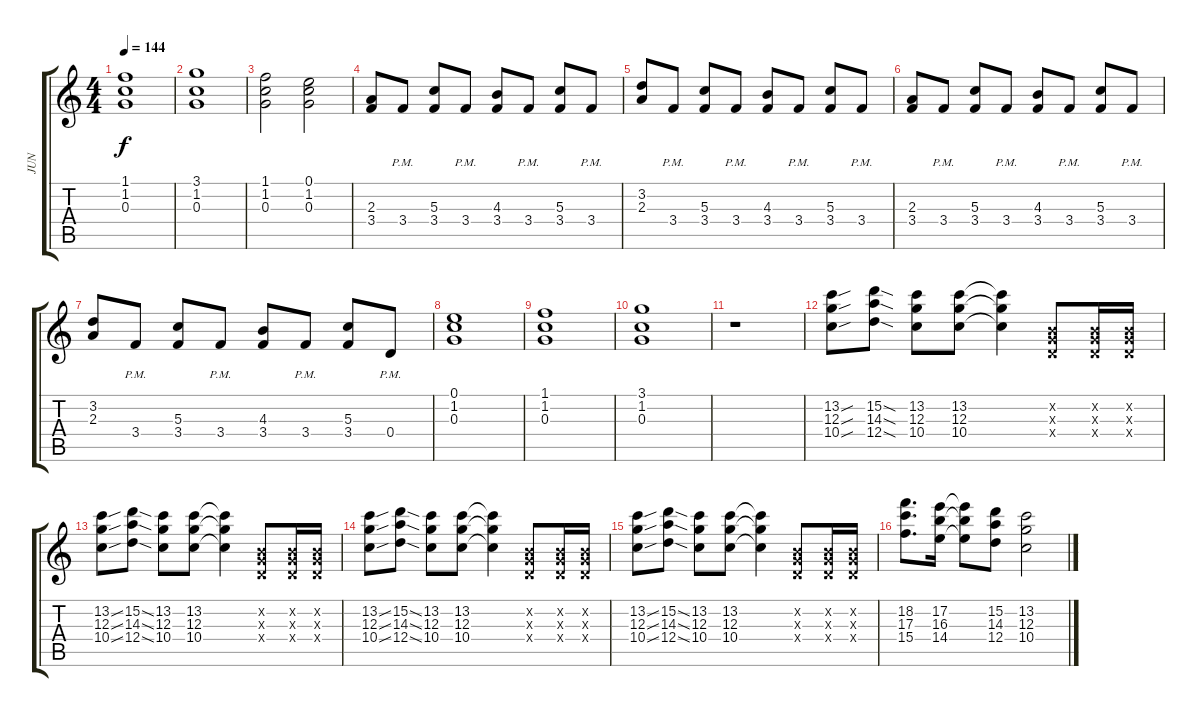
\track ("JUN" "JUN") {instrument distortionguitar}
\staff {score tabs}
\tuning (E4 B3 G3 D3 A2 E2) {hide}
\ts (4 4)
\tempo 144
\clef g2
\ks c
(1.1 1.2 0.3).1{dy f} |
(3.1 1.2 0.3).1 |
(1.1 1.2 0.3).2 (0.1 1.2 0.3).2 |
(2.3 3.4).8 3.4{pm}.8 (5.3 3.4).8 3.4{pm}.8 (4.3 3.4).8 3.4{pm}.8 (5.3 3.4).8 3.4{pm}.8 |
(3.2 2.3).8 3.4{pm}.8 (5.3 3.4).8 3.4{pm}.8 (4.3 3.4).8 3.4{pm}.8 (5.3 3.4).8 3.4{pm}.8 |
(2.3 3.4).8 3.4{pm}.8 (5.3 3.4).8 3.4{pm}.8 (4.3 3.4).8 3.4{pm}.8 (5.3 3.4).8 3.4{pm}.8 |
(3.2 2.3).8 3.4{pm}.8 (5.3 3.4).8 3.4{pm}.8 (4.3 3.4).8 3.4{pm}.8 (5.3 3.4).8 0.4{pm}.8 |
(0.1 1.2 0.3).1 |
(1.1 1.2 0.3).1 |
(3.1 1.2 0.3).1 |
r.1 |
(13.2{sou} 12.3{sou} 10.4{sou}).8 (15.2{sod} 14.3{sod} 12.4{sod}).8 (13.2 12.3 10.4).8 (13.2 12.3 10.4).8 (13.2{t} 12.3{t} 10.4{t}).4 (0.2{x} 0.3{x} 0.4{x}).8 (0.2{x} 0.3{x} 0.4{x}).16 (0.2{x} 0.3{x} 0.4{x}).16 |
(13.2{sou} 12.3{sou} 10.4{sou}).8 (15.2{sod} 14.3{sod} 12.4{sod}).8 (13.2 12.3 10.4).8 (13.2 12.3 10.4).8 (13.2{t} 12.3{t} 10.4{t}).4 (0.2{x} 0.3{x} 0.4{x}).8 (0.2{x} 0.3{x} 0.4{x}).16 (0.2{x} 0.3{x} 0.4{x}).16 |
(13.2{sou} 12.3{sou} 10.4{sou}).8 (15.2{sod} 14.3{sod} 12.4{sod}).8 (13.2 12.3 10.4).8 (13.2 12.3 10.4).8 (13.2{t} 12.3{t} 10.4{t}).4 (0.2{x} 0.3{x} 0.4{x}).8 (0.2{x} 0.3{x} 0.4{x}).16 (0.2{x} 0.3{x} 0.4{x}).16 |
(13.2{sou} 12.3{sou} 10.4{sou}).8 (15.2{sod} 14.3{sod} 12.4{sod}).8 (13.2 12.3 10.4).8 (13.2 12.3 10.4).8 (13.2{t} 12.3{t} 10.4{t}).4 (0.2{x} 0.3{x} 0.4{x}).8 (0.2{x} 0.3{x} 0.4{x}).16 (0.2{x} 0.3{x} 0.4{x}).16 |
(18.2 17.3 15.4).8{d} (17.2 16.3 14.4).16 (17.2{t} 16.3{t} 14.4{t}).8 (15.2 14.3 12.4).8 (13.2 12.3 10.4).2
